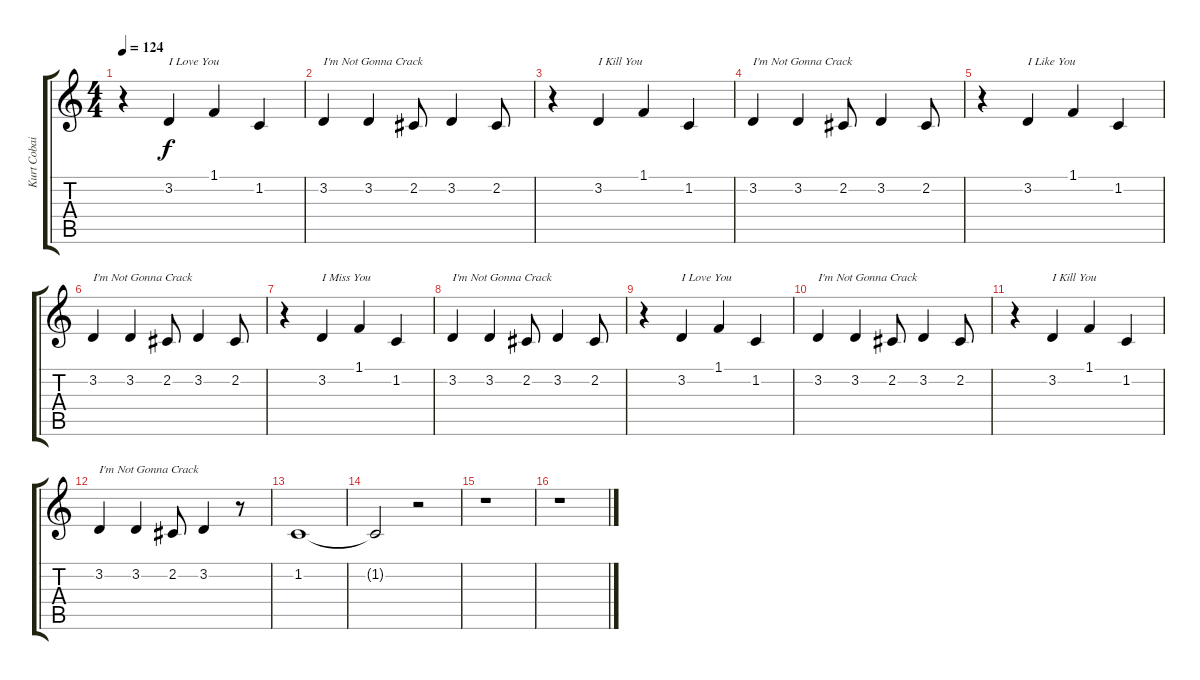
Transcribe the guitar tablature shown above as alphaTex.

\track ("Kurt Cobain" "Kurt Cobai") {instrument tenorsax}
\staff {score tabs}
\tuning (E4 B3 G3 D3 A2 E2) {hide}
\ts (4 4)
\tempo 124
\clef g2
\ks c
r.4{dy f} 3.2.4{txt "I Love You"} 1.1.4 1.2.4 |
3.2.4{txt "I'm Not Gonna Crack"} 3.2.4 2.2.8 3.2.4 2.2.8 |
r.4 3.2.4{txt "I Kill You"} 1.1.4 1.2.4 |
3.2.4{txt "I'm Not Gonna Crack"} 3.2.4 2.2.8 3.2.4 2.2.8 |
r.4 3.2.4{txt "I Like You"} 1.1.4 1.2.4 |
3.2.4{txt "I'm Not Gonna Crack"} 3.2.4 2.2.8 3.2.4 2.2.8 |
r.4 3.2.4{txt "I Miss You"} 1.1.4 1.2.4 |
3.2.4{txt "I'm Not Gonna Crack"} 3.2.4 2.2.8 3.2.4 2.2.8 |
r.4 3.2.4{txt "I Love You"} 1.1.4 1.2.4 |
3.2.4{txt "I'm Not Gonna Crack"} 3.2.4 2.2.8 3.2.4 2.2.8 |
r.4 3.2.4{txt "I Kill You"} 1.1.4 1.2.4 |
3.2.4{txt "I'm Not Gonna Crack"} 3.2.4 2.2.8 3.2.4 r.8 |
1.2.1 |
1.2{t}.2 r.2 |
r.1 |
r.1
